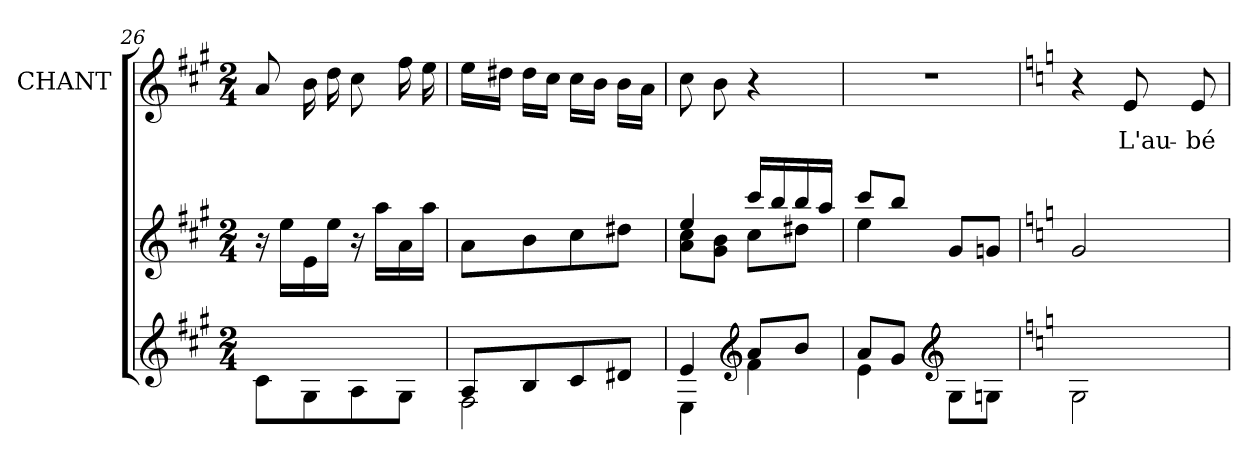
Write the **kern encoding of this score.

**kern	**kern	**kern	**text
*part3	*part2	*part1	*part1
*staff3	*staff2	*staff1	*staff1
*	*	*I"CHANT	*
*clefG2	*clefG2	*clefG2	*
*k[f#c#g#]	*k[f#c#g#]	*k[f#c#g#]	*
*M2/4	*M2/4	*M2/4	*
=26	=26	=26	=26
8c#i\L	16r	8aj/	.
.	16eej\LL	.	.
8G#i\	16ej\	16bj\	.
.	16eej\JJ	16ddj\	.
8Ai\	16r	8cc#j\	.
.	16aaj\LL	.	.
8G#i\J	16aj\	16ff#j\	.
.	16aaj\JJ	16eej\	.
=27	=27	=27	=27
*^	*	*	*
8Ai/L	2F#Z\	8aj\L	16eej\LL	.
.	.	.	16dd#Xj\JJ	.
8Bi/	.	8bj\	16dd#j\LL	.
.	.	.	16cc#j\JJ	.
8c#i/	.	8cc#j\	16cc#j\LL	.
.	.	.	16bj\JJ	.
8d#Xi/J	.	8dd#Xj\J	16bj\LL	.
.	.	.	16aj\JJ	.
!!LO:PB:g=z
=28	=28	=28	=28	=28
*	*	*^	*	*
4ei/	4EV\	4eej/	8aZ\ 8cc#Z\L	8cc#j\	.
.	.	.	8g#Z\ 8bZ\J	8bj\	.
*clefG2	*	*	*	*	*
8ai/L	4f#V\	16ccc#j/LL	8cc#Z\L	4r	.
.	.	16bbj/	.	.	.
8bi/J	.	16bbj/	8dd#XZ\J	.	.
.	.	16aaj/JJ	.	.	.
=29	=29	=29	=29	=29	=29
8ai/L	4eV\	8ccc#j/L	4eeZ\	2r	.
8g#i/J	.	8bbj/J	.	.	.
*clefG2	*	*	*	*	*
8G#i\L	4ryy	8g#j/L	4ryy	.	.
8Gni\J	.	8gnj/J	.	.	.
*v	*v	*	*	*	*
*	*v	*v	*	*
=30	=30	=30	=30
*k[]	*k[]	*k[]	*
2Gi\	2gj/	4r	.
.	.	8ej/	L'au-
.	.	8ej/	bé-
=	=	=	=
*-	*-	*-	*-
